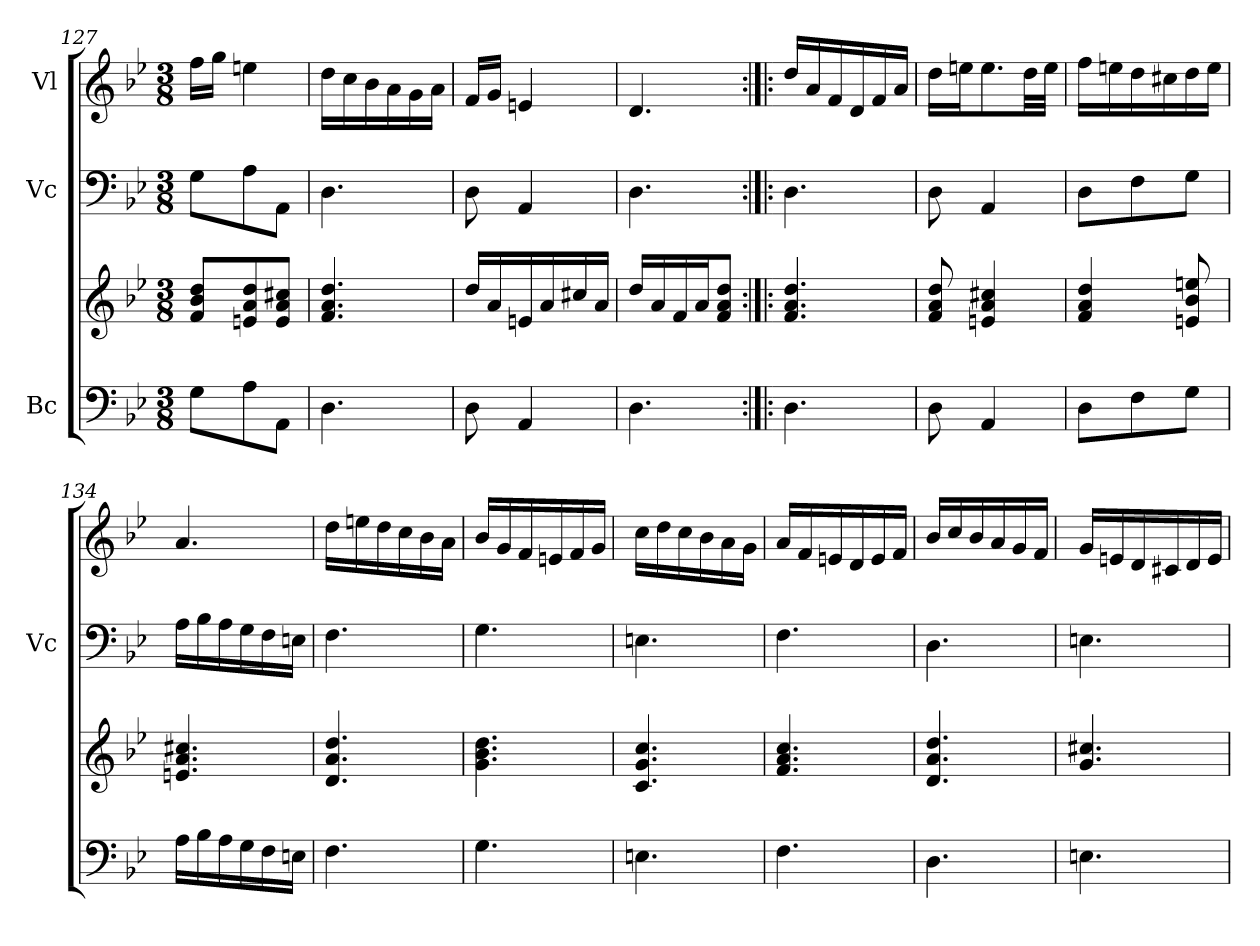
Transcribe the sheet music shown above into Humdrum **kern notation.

**kern	**kern	**kern	**kern
*part3	*part3	*part2	*part1
*staff4	*staff3	*staff2	*staff1
*I"Bc	*	*I"Vc	*I"Vl
*	*	*I'Vc	*
*clefF4	*clefG2	*clefF4	*clefG2
*k[b-e-]	*k[b-e-]	*k[b-e-]	*k[b-e-]
*M3/8	*M3/8	*M3/8	*M3/8
=127	=127	=127	=127
8G\L	8f/ 8b-/ 8dd/L	8G\L	16ff\LL
.	.	.	16gg\JJ
8A\	8en/ 8a/ 8dd/	8A\	4een\
8AA\J	8e/ 8a/ 8cc#X/J	8AA\J	.
=128	=128	=128	=128
4.D\	4.f/ 4.a/ 4.dd/	4.D\	16dd\LL
.	.	.	16cc\
.	.	.	16b-\
.	.	.	16a\
.	.	.	16g\
.	.	.	16a\JJ
=129	=129	=129	=129
8D\	16dd/LL	8D\	16f/LL
.	16a/	.	16g/JJ
4AA/	16en/	4AA/	4en/
.	16a/	.	.
.	16cc#X/	.	.
.	16a/JJ	.	.
=130	=130	=130	=130
4.D\	16dd/LL	4.D\	4.d/
.	16a/	.	.
.	16f/	.	.
.	16a/J	.	.
.	8f/ 8a/ 8dd/J	.	.
!!LO:LB:g=z
=131:|!|:	=131:|!|:	=131:|!|:	=131:|!|:
4.D\	4.f/ 4.a/ 4.dd/	4.D\	16dd/LL
.	.	.	16a/
.	.	.	16f/
.	.	.	16d/
.	.	.	16f/
.	.	.	16a/JJ
=132	=132	=132	=132
8D\	8f/ 8a/ 8dd/	8D\	16dd\LL
.	.	.	16een\J
4AA/	4en/ 4a/ 4cc#X/	4AA/	8.ee\
.	.	.	32dd\LL
.	.	.	32ee\JJJ
=133	=133	=133	=133
8D\L	4f/ 4a/ 4dd/	8D\L	16ff\LL
.	.	.	16een\
8F\	.	8F\	16dd\
.	.	.	16cc#X\
8G\J	8en/ 8b-/ 8een/	8G\J	16dd\
.	.	.	16ee\JJ
=134	=134	=134	=134
16A\LL	4.en/ 4.a/ 4.cc#X/	16A\LL	4.a/
16B-\	.	16B-\	.
16A\	.	16A\	.
16G\	.	16G\	.
16F\	.	16F\	.
16En\JJ	.	16En\JJ	.
=135	=135	=135	=135
4.F\	4.d/ 4.a/ 4.dd/	4.F\	16dd\LL
.	.	.	16een\
.	.	.	16dd\
.	.	.	16cc\
.	.	.	16b-\
.	.	.	16a\JJ
=136	=136	=136	=136
4.G\	4.g\ 4.b-\ 4.dd\	4.G\	16b-/LL
.	.	.	16g/
.	.	.	16f/
.	.	.	16en/
.	.	.	16f/
.	.	.	16g/JJ
!!LO:LB:g=z
=137	=137	=137	=137
4.En\	4.c/ 4.g/ 4.cc/	4.En\	16cc\LL
.	.	.	16dd\
.	.	.	16cc\
.	.	.	16b-\
.	.	.	16a\
.	.	.	16g\JJ
=138	=138	=138	=138
4.F\	4.f/ 4.a/ 4.cc/	4.F\	16a/LL
.	.	.	16f/
.	.	.	16en/
.	.	.	16d/
.	.	.	16e/
.	.	.	16f/JJ
=139	=139	=139	=139
4.D\	4.d/ 4.a/ 4.dd/	4.D\	16b-/LL
.	.	.	16cc/
.	.	.	16b-/
.	.	.	16a/
.	.	.	16g/
.	.	.	16f/JJ
=140	=140	=140	=140
4.En\	4.g/ 4.cc#X/	4.En\	16g/LL
.	.	.	16en/
.	.	.	16d/
.	.	.	16c#X/
.	.	.	16d/
.	.	.	16e/JJ
=	=	=	=
*-	*-	*-	*-
